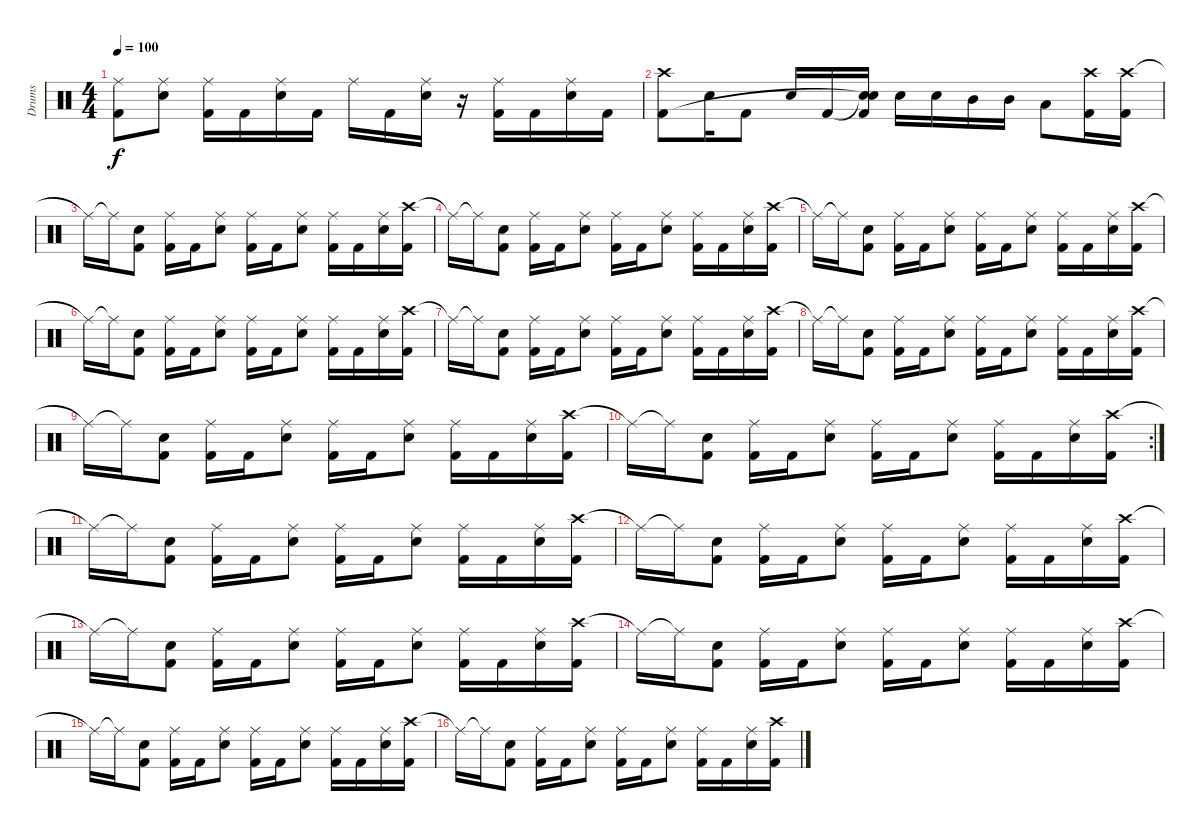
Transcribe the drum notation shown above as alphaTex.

\track ("Drums" "Drums") {instrument percussion}
\staff {score}
\articulation defaults
\ts (4 4)
\tempo 100
\clef neutral
\ks c
("Ride (middle)" "Kick (hit) 2").8{dy f} ("Ride (middle)" "Snare (hit) 2").8 ("Ride (middle)" "Kick (hit) 2").16 "Kick (hit) 2".16 ("Ride (middle)" "Snare (hit) 2").16 "Kick (hit) 2".16 "Ride (middle)".16 "Kick (hit) 2".16 ("Ride (middle)" "Snare (hit) 2").16 r.16 ("Ride (middle)" "Kick (hit) 2").16 "Kick (hit) 2".16 ("Ride (middle)" "Snare (hit) 2").16 "Kick (hit) 2".16 |
("Crash high (hit)" "Kick (hit) 2").8 "Snare (hit) 2".16 "Kick (hit) 2".8 "Snare (hit) 2".16 "Kick (hit) 2".16 ("Snare (hit)"{t} "Snare (hit)"{t} "Kick (hit) 2").16 "Snare (hit) 2".16 "Snare (hit) 2".16 "Mid Tom (hit)".16 "Mid Tom (hit)".16 "Low Tom (hit)".8 ("Crash high (hit)" "Kick (hit) 2").16 ("Crash high (hit)" "Kick (hit) 2").16 |
"Ride (middle)"{t}.16 "Ride (middle)"{t}.16 ("Kick (hit) 2" "Snare (hit) 2").8 ("Ride (middle)" "Kick (hit) 2").16 "Kick (hit) 2".16 ("Ride (middle)" "Snare (hit) 2").8 ("Ride (middle)" "Kick (hit) 2").16 "Kick (hit) 2".16 ("Ride (middle)" "Snare (hit) 2").8 ("Ride (middle)" "Kick (hit) 2").16 "Kick (hit) 2".16 ("Ride (middle)" "Snare (hit) 2").16 ("Crash high (hit)" "Kick (hit) 2").16 |
"Ride (middle)"{t}.16 "Ride (middle)"{t}.16 ("Kick (hit) 2" "Snare (hit) 2").8 ("Ride (middle)" "Kick (hit) 2").16 "Kick (hit) 2".16 ("Ride (middle)" "Snare (hit) 2").8 ("Ride (middle)" "Kick (hit) 2").16 "Kick (hit) 2".16 ("Ride (middle)" "Snare (hit) 2").8 ("Ride (middle)" "Kick (hit) 2").16 "Kick (hit) 2".16 ("Ride (middle)" "Snare (hit) 2").16 ("Crash high (hit)" "Kick (hit) 2").16 |
"Ride (middle)"{t}.16 "Ride (middle)"{t}.16 ("Kick (hit) 2" "Snare (hit) 2").8 ("Ride (middle)" "Kick (hit) 2").16 "Kick (hit) 2".16 ("Ride (middle)" "Snare (hit) 2").8 ("Ride (middle)" "Kick (hit) 2").16 "Kick (hit) 2".16 ("Ride (middle)" "Snare (hit) 2").8 ("Ride (middle)" "Kick (hit) 2").16 "Kick (hit) 2".16 ("Ride (middle)" "Snare (hit) 2").16 ("Crash high (hit)" "Kick (hit) 2").16 |
"Ride (middle)"{t}.16 "Ride (middle)"{t}.16 ("Kick (hit) 2" "Snare (hit) 2").8 ("Ride (middle)" "Kick (hit) 2").16 "Kick (hit) 2".16 ("Ride (middle)" "Snare (hit) 2").8 ("Ride (middle)" "Kick (hit) 2").16 "Kick (hit) 2".16 ("Ride (middle)" "Snare (hit) 2").8 ("Ride (middle)" "Kick (hit) 2").16 "Kick (hit) 2".16 ("Ride (middle)" "Snare (hit) 2").16 ("Crash high (hit)" "Kick (hit) 2").16 |
"Ride (middle)"{t}.16 "Ride (middle)"{t}.16 ("Kick (hit) 2" "Snare (hit) 2").8 ("Ride (middle)" "Kick (hit) 2").16 "Kick (hit) 2".16 ("Ride (middle)" "Snare (hit) 2").8 ("Ride (middle)" "Kick (hit) 2").16 "Kick (hit) 2".16 ("Ride (middle)" "Snare (hit) 2").8 ("Ride (middle)" "Kick (hit) 2").16 "Kick (hit) 2".16 ("Ride (middle)" "Snare (hit) 2").16 ("Crash high (hit)" "Kick (hit) 2").16 |
"Ride (middle)"{t}.16 "Ride (middle)"{t}.16 ("Kick (hit) 2" "Snare (hit) 2").8 ("Ride (middle)" "Kick (hit) 2").16 "Kick (hit) 2".16 ("Ride (middle)" "Snare (hit) 2").8 ("Ride (middle)" "Kick (hit) 2").16 "Kick (hit) 2".16 ("Ride (middle)" "Snare (hit) 2").8 ("Ride (middle)" "Kick (hit) 2").16 "Kick (hit) 2".16 ("Ride (middle)" "Snare (hit) 2").16 ("Crash high (hit)" "Kick (hit) 2").16 |
"Ride (middle)"{t}.16 "Ride (middle)"{t}.16 ("Kick (hit) 2" "Snare (hit) 2").8 ("Ride (middle)" "Kick (hit) 2").16 "Kick (hit) 2".16 ("Ride (middle)" "Snare (hit) 2").8 ("Ride (middle)" "Kick (hit) 2").16 "Kick (hit) 2".16 ("Ride (middle)" "Snare (hit) 2").8 ("Ride (middle)" "Kick (hit) 2").16 "Kick (hit) 2".16 ("Ride (middle)" "Snare (hit) 2").16 ("Crash high (hit)" "Kick (hit) 2").16 |
\rc 2 "Ride (middle)"{t}.16 "Ride (middle)"{t}.16
("Kick (hit) 2" "Snare (hit) 2").8 ("Ride (middle)" "Kick (hit) 2").16 "Kick (hit) 2".16 ("Ride (middle)" "Snare (hit) 2").8 ("Ride (middle)" "Kick (hit) 2").16 "Kick (hit) 2".16 ("Ride (middle)" "Snare (hit) 2").8 ("Ride (middle)" "Kick (hit) 2").16 "Kick (hit) 2".16 ("Ride (middle)" "Snare (hit) 2").16 ("Crash high (hit)" "Kick (hit) 2").16 |
"Ride (middle)"{t}.16 "Ride (middle)"{t}.16 ("Kick (hit) 2" "Snare (hit) 2").8 ("Ride (middle)" "Kick (hit) 2").16 "Kick (hit) 2".16 ("Ride (middle)" "Snare (hit) 2").8 ("Ride (middle)" "Kick (hit) 2").16 "Kick (hit) 2".16 ("Ride (middle)" "Snare (hit) 2").8 ("Ride (middle)" "Kick (hit) 2").16 "Kick (hit) 2".16 ("Ride (middle)" "Snare (hit) 2").16 ("Crash high (hit)" "Kick (hit) 2").16 |
"Ride (middle)"{t}.16 "Ride (middle)"{t}.16 ("Kick (hit) 2" "Snare (hit) 2").8 ("Ride (middle)" "Kick (hit) 2").16 "Kick (hit) 2".16 ("Ride (middle)" "Snare (hit) 2").8 ("Ride (middle)" "Kick (hit) 2").16 "Kick (hit) 2".16 ("Ride (middle)" "Snare (hit) 2").8 ("Ride (middle)" "Kick (hit) 2").16 "Kick (hit) 2".16 ("Ride (middle)" "Snare (hit) 2").16 ("Crash high (hit)" "Kick (hit) 2").16 |
"Ride (middle)"{t}.16 "Ride (middle)"{t}.16 ("Kick (hit) 2" "Snare (hit) 2").8 ("Ride (middle)" "Kick (hit) 2").16 "Kick (hit) 2".16 ("Ride (middle)" "Snare (hit) 2").8 ("Ride (middle)" "Kick (hit) 2").16 "Kick (hit) 2".16 ("Ride (middle)" "Snare (hit) 2").8 ("Ride (middle)" "Kick (hit) 2").16 "Kick (hit) 2".16 ("Ride (middle)" "Snare (hit) 2").16 ("Crash high (hit)" "Kick (hit) 2").16 |
"Ride (middle)"{t}.16 "Ride (middle)"{t}.16 ("Kick (hit) 2" "Snare (hit) 2").8 ("Ride (middle)" "Kick (hit) 2").16 "Kick (hit) 2".16 ("Ride (middle)" "Snare (hit) 2").8 ("Ride (middle)" "Kick (hit) 2").16 "Kick (hit) 2".16 ("Ride (middle)" "Snare (hit) 2").8 ("Ride (middle)" "Kick (hit) 2").16 "Kick (hit) 2".16 ("Ride (middle)" "Snare (hit) 2").16 ("Crash high (hit)" "Kick (hit) 2").16 |
"Ride (middle)"{t}.16 "Ride (middle)"{t}.16 ("Kick (hit) 2" "Snare (hit) 2").8 ("Ride (middle)" "Kick (hit) 2").16 "Kick (hit) 2".16 ("Ride (middle)" "Snare (hit) 2").8 ("Ride (middle)" "Kick (hit) 2").16 "Kick (hit) 2".16 ("Ride (middle)" "Snare (hit) 2").8 ("Ride (middle)" "Kick (hit) 2").16 "Kick (hit) 2".16 ("Ride (middle)" "Snare (hit) 2").16 ("Crash high (hit)" "Kick (hit) 2").16 |
"Ride (middle)"{t}.16 "Ride (middle)"{t}.16 ("Kick (hit) 2" "Snare (hit) 2").8 ("Ride (middle)" "Kick (hit) 2").16 "Kick (hit) 2".16 ("Ride (middle)" "Snare (hit) 2").8 ("Ride (middle)" "Kick (hit) 2").16 "Kick (hit) 2".16 ("Ride (middle)" "Snare (hit) 2").8 ("Ride (middle)" "Kick (hit) 2").16 "Kick (hit) 2".16 ("Ride (middle)" "Snare (hit) 2").16 ("Crash high (hit)" "Kick (hit) 2").16
